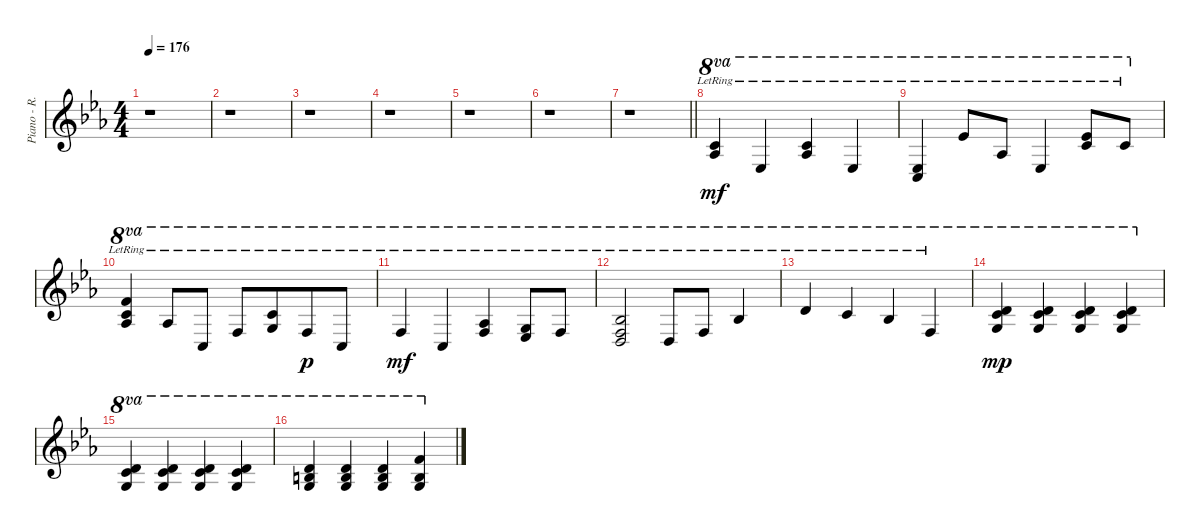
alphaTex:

\track ("Piano - R.H" "Piano - R.") {instrument brightacousticpiano}
\staff {score}
\tuning (E4 B3 G3 D3 A2 E2 B1) {hide}
\ts (4 4)
\tempo 176
\clef g2
\ks cminor
r.1{dy mf} |
r.1 |
r.1 |
r.1 |
r.1 |
r.1 |
\barLineRight lightlight
r.1 |
\section ("" "")
(8.1{lr} 9.2{lr}).4{ot 8va} 8.3{lr}.4{ot 8va} (8.1{lr} 9.2{lr}).4{ot 8va} 8.3{lr}.4{ot 8va} |
(8.3{lr} 10.4{lr}).4{ot 8va} 11.1{lr}.8{ot 8va} 9.2{lr}.8{ot 8va} 8.3{lr}.4{ot 8va} (11.1{lr} 13.2{lr}).8{ot 8va} 13.2{lr}.8{ot 8va} |
(13.1{lr} 13.2{lr} 13.3{lr}).4{ot 8va} 13.3{lr}.8{ot 8va} 10.4{lr}.8{ot 8va} 10.3{lr}.8{ot 8va} (13.2{lr} 12.3{lr}).8{ot 8va beam merge} 15.4{lr}.8{ot 8va dy p} 15.5{lr}.8{ot 8va} |
10.3{lr}.4{ot 8va dy mf} 10.4{lr}.4{ot 8va} (9.2{lr} 10.3{lr}).4{ot 8va} (8.2{lr} 8.3{lr}).8{ot 8va} 10.3{lr}.8{ot 8va} |
(11.2{lr} 10.3{lr} 12.4{lr}).2{ot 8va} 12.4{lr}.8{ot 8va} 10.3{lr}.8{ot 8va} 11.2{lr}.4{ot 8va} |
10.1{lr}.4{ot 8va} 13.2{lr}.4{ot 8va} 11.2{lr}.4{ot 8va} 10.3{lr}.4{ot 8va} |
(10.1 13.2 12.3).4{ot 8va dy mp} (10.1 13.2 12.3).4{ot 8va} (10.1 13.2 12.3).4{ot 8va} (10.1 13.2 12.3).4{ot 8va} |
(10.1 13.2 12.3).4{ot 8va} (10.1 13.2 12.3).4{ot 8va} (10.1 13.2 12.3).4{ot 8va} (10.1 13.2 12.3).4{ot 8va} |
(10.1 12.2 12.3).4{ot 8va} (10.1 12.2 12.3).4{ot 8va} (10.1 12.2 12.3).4{ot 8va} (13.1 12.2 12.3).4{ot 8va}
